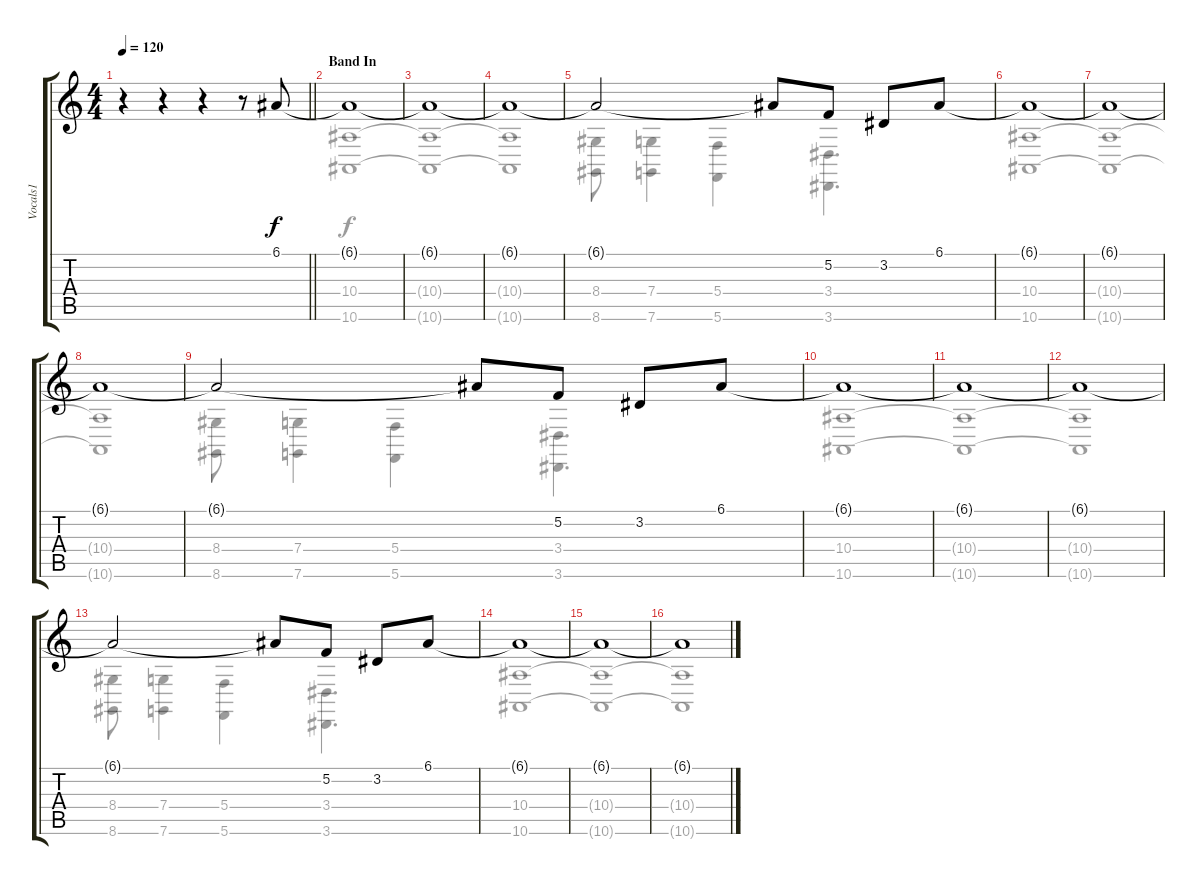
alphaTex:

\track ("Vocals1" "Vocals1") {instrument stringensemble1}
\staff {score tabs}
\tuning (E4 C4 G3 C3 G2 C2) {hide}
\voice
\ts (4 4)
\tempo 120
\clef g2
\barLineRight lightlight
\ks c
r.4{dy f} r.4 r.4 r.8 6.1.8 |
\section ("" "Band In")
6.1{t}.1 |
6.1{t}.1 |
6.1{t}.1 |
6.1{t}.2 6.1{t}.8 5.2.8 3.2.8 6.1.8 |
6.1{t}.1 |
6.1{t}.1 |
6.1{t}.1 |
6.1{t}.2 6.1{t}.8 5.2.8 3.2.8 6.1.8 |
6.1{t}.1 |
6.1{t}.1 |
6.1{t}.1 |
6.1{t}.2 6.1{t}.8 5.2.8 3.2.8 6.1.8 |
6.1{t}.1 |
6.1{t}.1 |
6.1{t}.1
\voice
\clef g2
\ottava regular
\simile none
\barLineRight lightlight
\ks c
|
(10.4 10.6).1 |
(10.4{t} 10.6{t}).1 |
(10.4{t} 10.6{t}).1 |
(8.4 8.6).8 (7.4 7.6).4 (5.4 5.6).4 (3.4 3.6).4{d} |
(10.4 10.6).1 |
(10.4{t} 10.6{t}).1 |
(10.4{t} 10.6{t}).1 |
(8.4 8.6).8 (7.4 7.6).4 (5.4 5.6).4 (3.4 3.6).4{d} |
(10.4 10.6).1 |
(10.4{t} 10.6{t}).1 |
(10.4{t} 10.6{t}).1 |
(8.4 8.6).8 (7.4 7.6).4 (5.4 5.6).4 (3.4 3.6).4{d} |
(10.4 10.6).1 |
(10.4{t} 10.6{t}).1 |
(10.4{t} 10.6{t}).1
